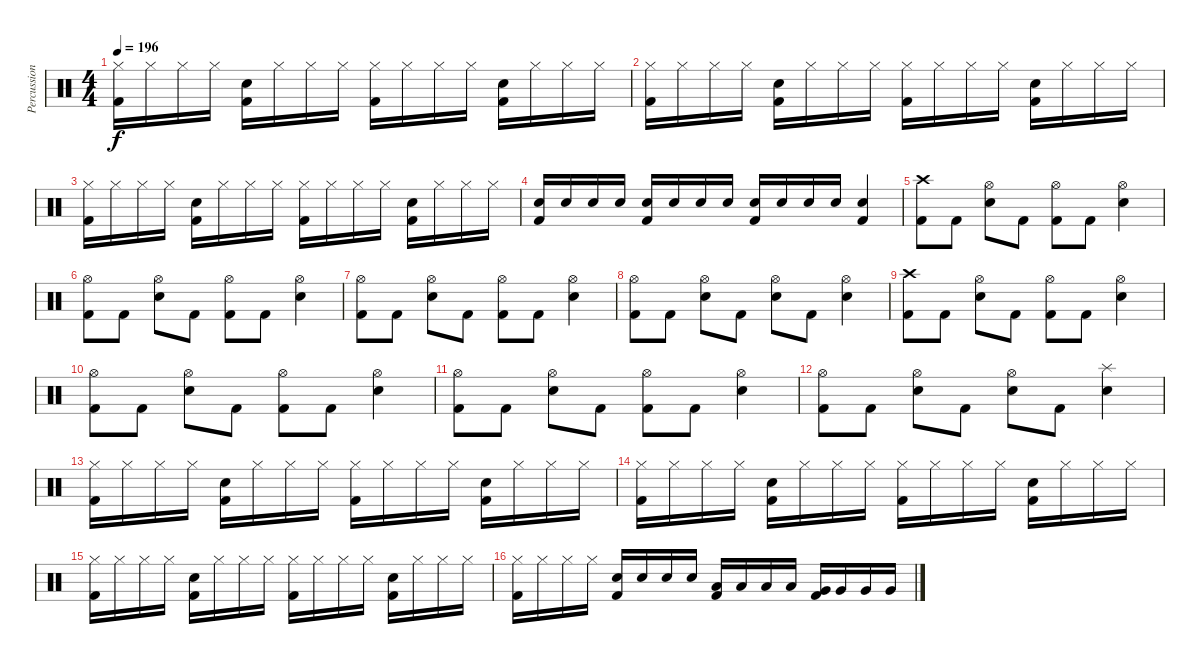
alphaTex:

\track ("Percussion" "Percussion") {instrument percussion}
\staff {score}
\articulation defaults
\ts (4 4)
\tempo 196
\clef neutral
\ks c
("Kick (hit) 2" "Hi-Hat (closed)").16{dy f} "Hi-Hat (closed)".16 "Hi-Hat (closed)".16 "Hi-Hat (closed)".16 ("Kick (hit) 2" "Electric Snare (hit)").16 "Hi-Hat (closed)".16 "Hi-Hat (closed)".16 "Hi-Hat (closed)".16 ("Kick (hit) 2" "Hi-Hat (closed)").16 "Hi-Hat (closed)".16 "Hi-Hat (closed)".16 "Hi-Hat (closed)".16 ("Kick (hit) 2" "Electric Snare (hit)").16 "Hi-Hat (closed)".16 "Hi-Hat (closed)".16 "Hi-Hat (closed)".16 |
("Kick (hit) 2" "Hi-Hat (closed)").16 "Hi-Hat (closed)".16 "Hi-Hat (closed)".16 "Hi-Hat (closed)".16 ("Kick (hit) 2" "Electric Snare (hit)").16 "Hi-Hat (closed)".16 "Hi-Hat (closed)".16 "Hi-Hat (closed)".16 ("Kick (hit) 2" "Hi-Hat (closed)").16 "Hi-Hat (closed)".16 "Hi-Hat (closed)".16 "Hi-Hat (closed)".16 ("Kick (hit) 2" "Electric Snare (hit)").16 "Hi-Hat (closed)".16 "Hi-Hat (closed)".16 "Hi-Hat (closed)".16 |
("Kick (hit) 2" "Hi-Hat (closed)").16 "Hi-Hat (closed)".16 "Hi-Hat (closed)".16 "Hi-Hat (closed)".16 ("Kick (hit) 2" "Electric Snare (hit)").16 "Hi-Hat (closed)".16 "Hi-Hat (closed)".16 "Hi-Hat (closed)".16 ("Kick (hit) 2" "Hi-Hat (closed)").16 "Hi-Hat (closed)".16 "Hi-Hat (closed)".16 "Hi-Hat (closed)".16 ("Kick (hit) 2" "Electric Snare (hit)").16 "Hi-Hat (closed)".16 "Hi-Hat (closed)".16 "Hi-Hat (closed)".16 |
("Kick (hit) 2" "Electric Snare (hit)").16 "Electric Snare (hit)".16 "Electric Snare (hit)".16 "Electric Snare (hit)".16 ("Kick (hit) 2" "Electric Snare (hit)").16 "Electric Snare (hit)".16 "Electric Snare (hit)".16 "Electric Snare (hit)".16 ("Kick (hit) 2" "Electric Snare (hit)").16 "Electric Snare (hit)".16 "Electric Snare (hit)".16 "Electric Snare (hit)".16 ("Kick (hit) 2" "Electric Snare (hit)").4 |
("Kick (hit) 2" "Crash high (hit)").8 "Kick (hit) 2".8 ("Electric Snare (hit)" "Hi-Hat (open)").8 "Kick (hit) 2".8 ("Kick (hit) 2" "Hi-Hat (open)").8 "Kick (hit) 2".8 ("Electric Snare (hit)" "Hi-Hat (open)").4 |
("Kick (hit) 2" "Hi-Hat (open)").8 "Kick (hit) 2".8 ("Electric Snare (hit)" "Hi-Hat (open)").8 "Kick (hit) 2".8 ("Kick (hit) 2" "Hi-Hat (open)").8 "Kick (hit) 2".8 ("Electric Snare (hit)" "Hi-Hat (open)").4 |
("Kick (hit) 2" "Hi-Hat (open)").8 "Kick (hit) 2".8 ("Electric Snare (hit)" "Hi-Hat (open)").8 "Kick (hit) 2".8 ("Kick (hit) 2" "Hi-Hat (open)").8 "Kick (hit) 2".8 ("Electric Snare (hit)" "Hi-Hat (open)").4 |
("Kick (hit) 2" "Hi-Hat (open)").8 "Kick (hit) 2".8 ("Electric Snare (hit)" "Hi-Hat (open)").8 "Kick (hit) 2".8 ("Electric Snare (hit)" "Hi-Hat (open)").8 "Kick (hit) 2".8 ("Electric Snare (hit)" "Hi-Hat (open)").4 |
("Kick (hit) 2" "Crash high (hit)").8 "Kick (hit) 2".8 ("Electric Snare (hit)" "Hi-Hat (open)").8 "Kick (hit) 2".8 ("Kick (hit) 2" "Hi-Hat (open)").8 "Kick (hit) 2".8 ("Electric Snare (hit)" "Hi-Hat (open)").4 |
("Kick (hit) 2" "Hi-Hat (open)").8 "Kick (hit) 2".8 ("Electric Snare (hit)" "Hi-Hat (open)").8 "Kick (hit) 2".8 ("Kick (hit) 2" "Hi-Hat (open)").8 "Kick (hit) 2".8 ("Electric Snare (hit)" "Hi-Hat (open)").4 |
("Kick (hit) 2" "Hi-Hat (open)").8 "Kick (hit) 2".8 ("Electric Snare (hit)" "Hi-Hat (open)").8 "Kick (hit) 2".8 ("Kick (hit) 2" "Hi-Hat (open)").8 "Kick (hit) 2".8 ("Electric Snare (hit)" "Hi-Hat (open)").4 |
("Kick (hit) 2" "Hi-Hat (open)").8 "Kick (hit) 2".8 ("Electric Snare (hit)" "Hi-Hat (open)").8 "Kick (hit) 2".8 ("Electric Snare (hit)" "Hi-Hat (open)").8 "Kick (hit) 2".8 ("Electric Snare (hit)" "Splash (hit)").4 |
("Kick (hit) 2" "Hi-Hat (closed)").16 "Hi-Hat (closed)".16 "Hi-Hat (closed)".16 "Hi-Hat (closed)".16 ("Kick (hit) 2" "Electric Snare (hit)").16 "Hi-Hat (closed)".16 "Hi-Hat (closed)".16 "Hi-Hat (closed)".16 ("Kick (hit) 2" "Hi-Hat (closed)").16 "Hi-Hat (closed)".16 "Hi-Hat (closed)".16 "Hi-Hat (closed)".16 ("Kick (hit) 2" "Electric Snare (hit)").16 "Hi-Hat (closed)".16 "Hi-Hat (closed)".16 "Hi-Hat (closed)".16 |
("Kick (hit) 2" "Hi-Hat (closed)").16 "Hi-Hat (closed)".16 "Hi-Hat (closed)".16 "Hi-Hat (closed)".16 ("Kick (hit) 2" "Electric Snare (hit)").16 "Hi-Hat (closed)".16 "Hi-Hat (closed)".16 "Hi-Hat (closed)".16 ("Kick (hit) 2" "Hi-Hat (closed)").16 "Hi-Hat (closed)".16 "Hi-Hat (closed)".16 "Hi-Hat (closed)".16 ("Kick (hit) 2" "Electric Snare (hit)").16 "Hi-Hat (closed)".16 "Hi-Hat (closed)".16 "Hi-Hat (closed)".16 |
("Kick (hit) 2" "Hi-Hat (closed)").16 "Hi-Hat (closed)".16 "Hi-Hat (closed)".16 "Hi-Hat (closed)".16 ("Kick (hit) 2" "Electric Snare (hit)").16 "Hi-Hat (closed)".16 "Hi-Hat (closed)".16 "Hi-Hat (closed)".16 ("Kick (hit) 2" "Hi-Hat (closed)").16 "Hi-Hat (closed)".16 "Hi-Hat (closed)".16 "Hi-Hat (closed)".16 ("Kick (hit) 2" "Electric Snare (hit)").16 "Hi-Hat (closed)".16 "Hi-Hat (closed)".16 "Hi-Hat (closed)".16 |
("Kick (hit) 2" "Hi-Hat (closed)").16 "Hi-Hat (closed)".16 "Hi-Hat (closed)".16 "Hi-Hat (closed)".16 ("Kick (hit) 2" "Electric Snare (hit)").16 "Electric Snare (hit)".16 "Electric Snare (hit)".16 "Electric Snare (hit)".16 ("Kick (hit) 2" "Low Tom (hit)").16 "Low Tom (hit)".16 "Low Tom (hit)".16 "Low Tom (hit)".16 ("Kick (hit) 2" "Very Low Tom (hit)").16 "Very Low Tom (hit)".16 "Very Low Tom (hit)".16 "Very Low Tom (hit)".16
